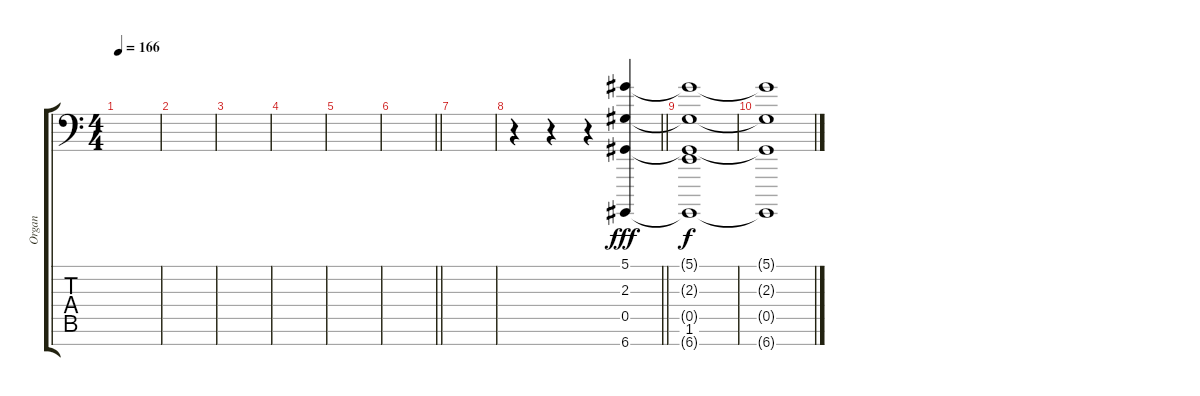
\track ("Organ" "Organ") {instrument churchorgan}
\staff {score tabs}
\tuning (Eb4 Bb3 Gb3 Db3 Ab2 Eb2 D0) {hide}
\ts (4 4)
\tempo 166
\clef f4
\ks c
|
|
|
|
|
\barLineRight lightlight
|
|
\barLineRight lightlight
r.4{instrument gunshot} r.4 r.4 (5.1 2.3 0.5 6.7).4{dy fff} |
(5.1{t} 2.3{t} 0.5{t} 1.6 6.7{t}).1{dy f} |
(5.1{t} 2.3{t} 0.5{t} 6.7{t}).1
